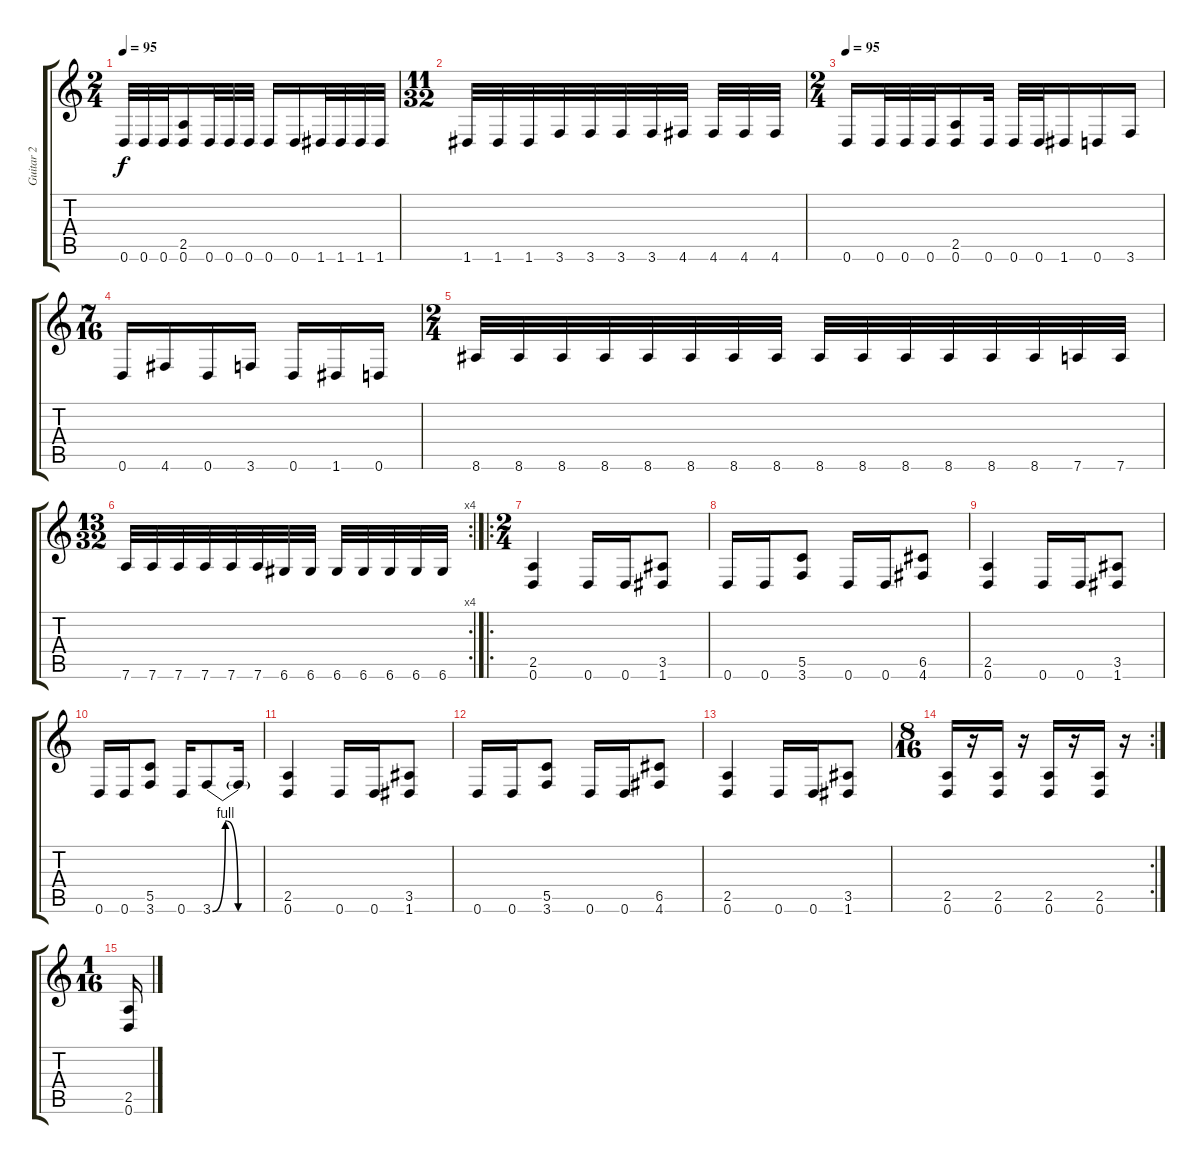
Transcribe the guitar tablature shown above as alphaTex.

\track ("Guitar 2" "Guitar 2") {instrument distortionguitar}
\staff {score tabs}
\tuning (D4 A3 F3 C3 G2 D2) {hide}
\ts (2 4)
\tempo 95
\clef g2
\ks c
0.6.32{dy f} 0.6.32 0.6.32 (2.5 0.6).16 0.6.32 0.6.32 0.6.32 0.6.16 0.6.16 1.6.32 1.6.32 1.6.32 1.6.32 |
\ts (11 32)
1.6.32 1.6.32 1.6.32 3.6.32 3.6.32 3.6.32 3.6.32 4.6.32 4.6.32 4.6.32 4.6.32 |
\ts (2 4)
\tempo 95
0.6.16 0.6.32 0.6.32 0.6.32 (2.5 0.6).16 0.6.32 0.6.32 0.6.32 1.6.16 0.6.16 3.6.16 |
\ts (7 16)
0.6.16 4.6.16 0.6.16 3.6.16 0.6.16 1.6.16 0.6.16 |
\ts (2 4)
8.6.32 8.6.32 8.6.32 8.6.32 8.6.32 8.6.32 8.6.32 8.6.32 8.6.32 8.6.32 8.6.32 8.6.32 8.6.32 8.6.32 7.6.32 7.6.32 |
\rc 4
\ts (13 32)
7.6.32 7.6.32 7.6.32 7.6.32 7.6.32 7.6.32 6.6.32 6.6.32 6.6.32 6.6.32 6.6.32 6.6.32 6.6.32 |
\ro
\ts (2 4)
(2.5 0.6).4 0.6.16 0.6.16 (3.5 1.6).8 |
0.6.16 0.6.16 (5.5 3.6).8 0.6.16 0.6.16 (6.5 4.6).8 |
(2.5 0.6).4 0.6.16 0.6.16 (3.5 1.6).8 |
0.6.16 0.6.16 (5.5 3.6).8 0.6.16 3.6{be (custom 0 0 15 4 30 0 60 0)}.8 3.6{t}.16 |
(2.5 0.6).4 0.6.16 0.6.16 (3.5 1.6).8 |
0.6.16 0.6.16 (5.5 3.6).8 0.6.16 0.6.16 (6.5 4.6).8 |
(2.5 0.6).4 0.6.16 0.6.16 (3.5 1.6).8 |
\rc 2
\ts (8 16)
(2.5 0.6).16 r.16 (2.5 0.6).16 r.16 (2.5 0.6).16 r.16 (2.5 0.6).16 r.16 |
\ts (1 16)
(2.5 0.6).16
